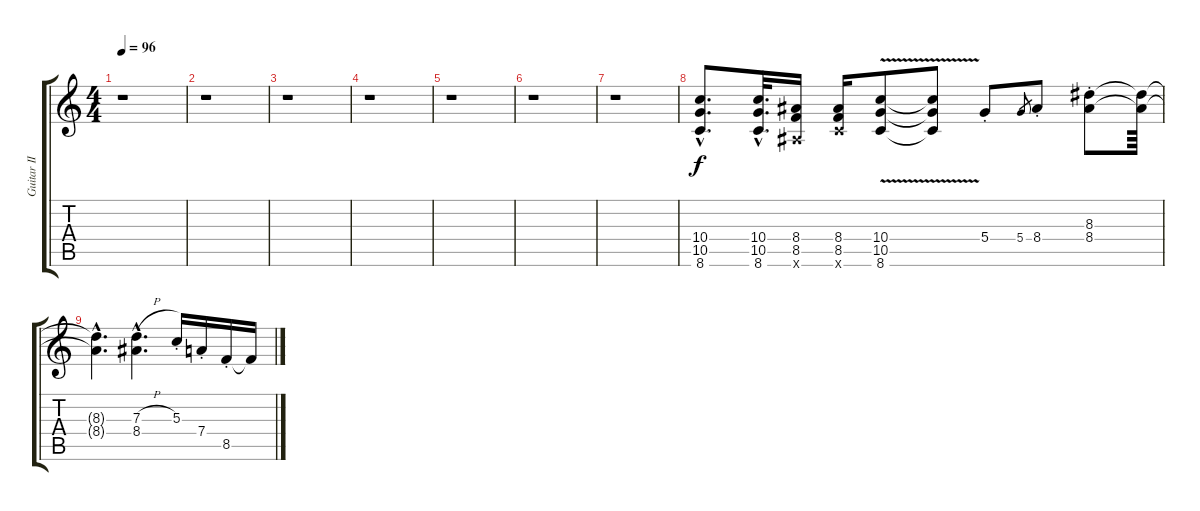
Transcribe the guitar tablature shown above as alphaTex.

\track ("Guitar II" "Guitar II") {instrument distortionguitar}
\staff {score tabs}
\tuning (E4 B3 G3 D3 A2 E2) {hide}
\ts (4 4)
\tempo 96
\clef g2
\ks c
r.1{dy f} |
r.1 |
r.1 |
r.1 |
r.1 |
r.1 |
r.1 |
(10.4{hac} 10.5{hac} 8.6{hac}).8{d} (10.4{hac} 10.5{hac} 8.6{hac}).32{d} (8.4 8.5 6.6{x}).16 (8.4 8.5 8.6{x}).16 (10.4{v} 10.5{v} 8.6{v}).8 (10.4{t} 10.5{t} 8.6{t}).8 5.4{st}.8 5.4.8{gr} 8.4{st}.8 (8.3{st} 8.4{st}).8 (8.3{t} 8.4{t}).64 |
(8.3{hac t} 8.4{hac t}).4{d} (7.3{h hac} 8.4{hac}).4{d} 5.3{st}.16 7.4{st}.16 8.5{st}.16 8.5{t}.16
